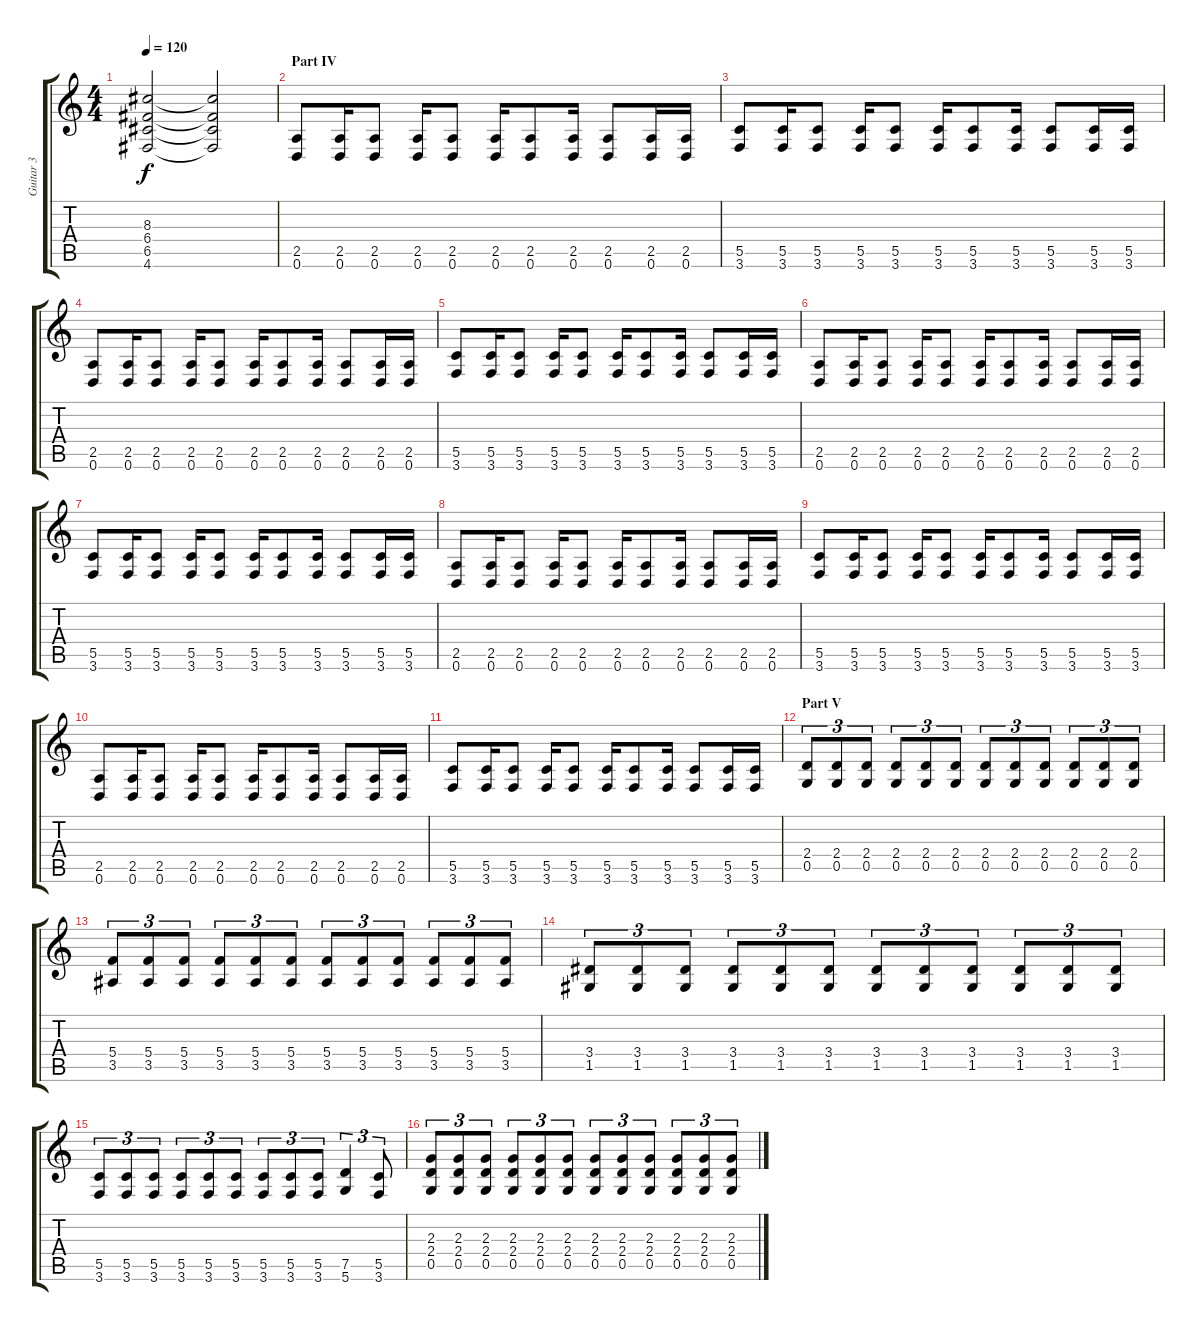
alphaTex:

\track ("Guitar 3" "Guitar 3") {instrument distortionguitar}
\staff {score tabs}
\tuning (D4 A3 F3 C3 G2 D2) {hide}
\ts (4 4)
\tempo 120
\clef g2
\ks c
(8.3{t} 6.4{t} 6.5{t} 4.6{t}).2{dy f} (8.3{t} 6.4{t} 6.5{t} 4.6{t}).2 |
\section ("" "Part IV")
(2.5 0.6).8{volume 16 balance 16} (2.5 0.6).16 (2.5 0.6).8 (2.5 0.6).16 (2.5 0.6).8 (2.5 0.6).16 (2.5 0.6).8 (2.5 0.6).16 (2.5 0.6).8 (2.5 0.6).16 (2.5 0.6).16 |
(5.5 3.6).8 (5.5 3.6).16 (5.5 3.6).8 (5.5 3.6).16 (5.5 3.6).8 (5.5 3.6).16 (5.5 3.6).8 (5.5 3.6).16 (5.5 3.6).8 (5.5 3.6).16 (5.5 3.6).16 |
(2.5 0.6).8 (2.5 0.6).16 (2.5 0.6).8 (2.5 0.6).16 (2.5 0.6).8 (2.5 0.6).16 (2.5 0.6).8 (2.5 0.6).16 (2.5 0.6).8 (2.5 0.6).16 (2.5 0.6).16 |
(5.5 3.6).8 (5.5 3.6).16 (5.5 3.6).8 (5.5 3.6).16 (5.5 3.6).8 (5.5 3.6).16 (5.5 3.6).8 (5.5 3.6).16 (5.5 3.6).8 (5.5 3.6).16 (5.5 3.6).16 |
(2.5 0.6).8 (2.5 0.6).16 (2.5 0.6).8 (2.5 0.6).16 (2.5 0.6).8 (2.5 0.6).16 (2.5 0.6).8 (2.5 0.6).16 (2.5 0.6).8 (2.5 0.6).16 (2.5 0.6).16 |
(5.5 3.6).8 (5.5 3.6).16 (5.5 3.6).8 (5.5 3.6).16 (5.5 3.6).8 (5.5 3.6).16 (5.5 3.6).8 (5.5 3.6).16 (5.5 3.6).8 (5.5 3.6).16 (5.5 3.6).16 |
(2.5 0.6).8 (2.5 0.6).16 (2.5 0.6).8 (2.5 0.6).16 (2.5 0.6).8 (2.5 0.6).16 (2.5 0.6).8 (2.5 0.6).16 (2.5 0.6).8 (2.5 0.6).16 (2.5 0.6).16 |
(5.5 3.6).8 (5.5 3.6).16 (5.5 3.6).8 (5.5 3.6).16 (5.5 3.6).8 (5.5 3.6).16 (5.5 3.6).8 (5.5 3.6).16 (5.5 3.6).8 (5.5 3.6).16 (5.5 3.6).16 |
(2.5 0.6).8 (2.5 0.6).16 (2.5 0.6).8 (2.5 0.6).16 (2.5 0.6).8 (2.5 0.6).16 (2.5 0.6).8 (2.5 0.6).16 (2.5 0.6).8 (2.5 0.6).16 (2.5 0.6).16 |
(5.5 3.6).8 (5.5 3.6).16 (5.5 3.6).8 (5.5 3.6).16 (5.5 3.6).8 (5.5 3.6).16 (5.5 3.6).8 (5.5 3.6).16 (5.5 3.6).8 (5.5 3.6).16 (5.5 3.6).16 |
\section ("" "Part V")
(2.4 0.5).8{tu (3 2)} (2.4 0.5).8{tu (3 2)} (2.4 0.5).8{tu (3 2)} (2.4 0.5).8{tu (3 2)} (2.4 0.5).8{tu (3 2)} (2.4 0.5).8{tu (3 2)} (2.4 0.5).8{tu (3 2)} (2.4 0.5).8{tu (3 2)} (2.4 0.5).8{tu (3 2)} (2.4 0.5).8{tu (3 2)} (2.4 0.5).8{tu (3 2)} (2.4 0.5).8{tu (3 2)} |
(5.4 3.5).8{tu (3 2)} (5.4 3.5).8{tu (3 2)} (5.4 3.5).8{tu (3 2)} (5.4 3.5).8{tu (3 2)} (5.4 3.5).8{tu (3 2)} (5.4 3.5).8{tu (3 2)} (5.4 3.5).8{tu (3 2)} (5.4 3.5).8{tu (3 2)} (5.4 3.5).8{tu (3 2)} (5.4 3.5).8{tu (3 2)} (5.4 3.5).8{tu (3 2)} (5.4 3.5).8{tu (3 2)} |
(3.4 1.5).8{tu (3 2)} (3.4 1.5).8{tu (3 2)} (3.4 1.5).8{tu (3 2)} (3.4 1.5).8{tu (3 2)} (3.4 1.5).8{tu (3 2)} (3.4 1.5).8{tu (3 2)} (3.4 1.5).8{tu (3 2)} (3.4 1.5).8{tu (3 2)} (3.4 1.5).8{tu (3 2)} (3.4 1.5).8{tu (3 2)} (3.4 1.5).8{tu (3 2)} (3.4 1.5).8{tu (3 2)} |
(5.5 3.6).8{tu (3 2)} (5.5 3.6).8{tu (3 2)} (5.5 3.6).8{tu (3 2)} (5.5 3.6).8{tu (3 2)} (5.5 3.6).8{tu (3 2)} (5.5 3.6).8{tu (3 2)} (5.5 3.6).8{tu (3 2)} (5.5 3.6).8{tu (3 2)} (5.5 3.6).8{tu (3 2)} (7.5 5.6).4{tu (3 2)} (5.5 3.6).8{tu (3 2)} |
(2.3 2.4 0.5).8{tu (3 2)} (2.3 2.4 0.5).8{tu (3 2)} (2.3 2.4 0.5).8{tu (3 2)} (2.3 2.4 0.5).8{tu (3 2)} (2.3 2.4 0.5).8{tu (3 2)} (2.3 2.4 0.5).8{tu (3 2)} (2.3 2.4 0.5).8{tu (3 2)} (2.3 2.4 0.5).8{tu (3 2)} (2.3 2.4 0.5).8{tu (3 2)} (2.3 2.4 0.5).8{tu (3 2)} (2.3 2.4 0.5).8{tu (3 2)} (2.3 2.4 0.5).8{tu (3 2)}
